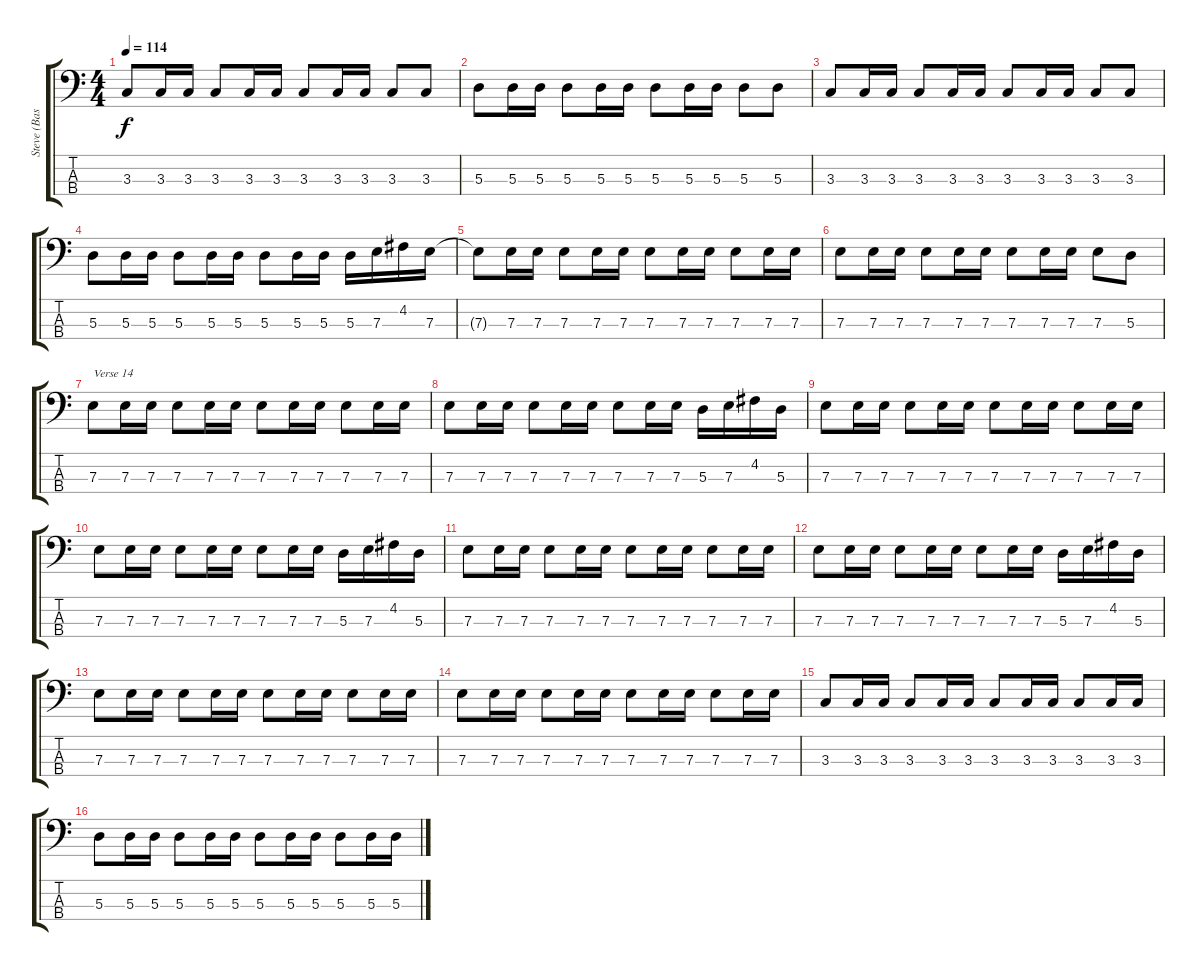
\track ("Steve (Bass)" "Steve (Bas") {instrument electricbassfinger}
\staff {score tabs}
\tuning (G2 D2 A1 E1) {hide}
\ts (4 4)
\tempo 114
\clef f4
\ks c
3.3.8{dy f} 3.3.16 3.3.16 3.3.8 3.3.16 3.3.16 3.3.8 3.3.16 3.3.16 3.3.8 3.3.8 |
5.3.8 5.3.16 5.3.16 5.3.8 5.3.16 5.3.16 5.3.8 5.3.16 5.3.16 5.3.8 5.3.8 |
3.3.8 3.3.16 3.3.16 3.3.8 3.3.16 3.3.16 3.3.8 3.3.16 3.3.16 3.3.8 3.3.8 |
5.3.8 5.3.16 5.3.16 5.3.8 5.3.16 5.3.16 5.3.8 5.3.16 5.3.16 5.3.16 7.3.16 4.2.16 7.3.16 |
7.3{t}.8 7.3.16 7.3.16 7.3.8 7.3.16 7.3.16 7.3.8 7.3.16 7.3.16 7.3.8 7.3.16 7.3.16 |
7.3.8 7.3.16 7.3.16 7.3.8 7.3.16 7.3.16 7.3.8 7.3.16 7.3.16 7.3.8 5.3.8 |
7.3.8{txt "Verse 14"} 7.3.16 7.3.16 7.3.8 7.3.16 7.3.16 7.3.8 7.3.16 7.3.16 7.3.8 7.3.16 7.3.16 |
7.3.8 7.3.16 7.3.16 7.3.8 7.3.16 7.3.16 7.3.8 7.3.16 7.3.16 5.3.16 7.3.16 4.2.16 5.3.16 |
7.3.8 7.3.16 7.3.16 7.3.8 7.3.16 7.3.16 7.3.8 7.3.16 7.3.16 7.3.8 7.3.16 7.3.16 |
7.3.8 7.3.16 7.3.16 7.3.8 7.3.16 7.3.16 7.3.8 7.3.16 7.3.16 5.3.16 7.3.16 4.2.16 5.3.16 |
7.3.8 7.3.16 7.3.16 7.3.8 7.3.16 7.3.16 7.3.8 7.3.16 7.3.16 7.3.8 7.3.16 7.3.16 |
7.3.8 7.3.16 7.3.16 7.3.8 7.3.16 7.3.16 7.3.8 7.3.16 7.3.16 5.3.16 7.3.16 4.2.16 5.3.16 |
7.3.8 7.3.16 7.3.16 7.3.8 7.3.16 7.3.16 7.3.8 7.3.16 7.3.16 7.3.8 7.3.16 7.3.16 |
7.3.8 7.3.16 7.3.16 7.3.8 7.3.16 7.3.16 7.3.8 7.3.16 7.3.16 7.3.8 7.3.16 7.3.16 |
3.3.8 3.3.16 3.3.16 3.3.8 3.3.16 3.3.16 3.3.8 3.3.16 3.3.16 3.3.8 3.3.16 3.3.16 |
5.3.8 5.3.16 5.3.16 5.3.8 5.3.16 5.3.16 5.3.8 5.3.16 5.3.16 5.3.8 5.3.16 5.3.16
